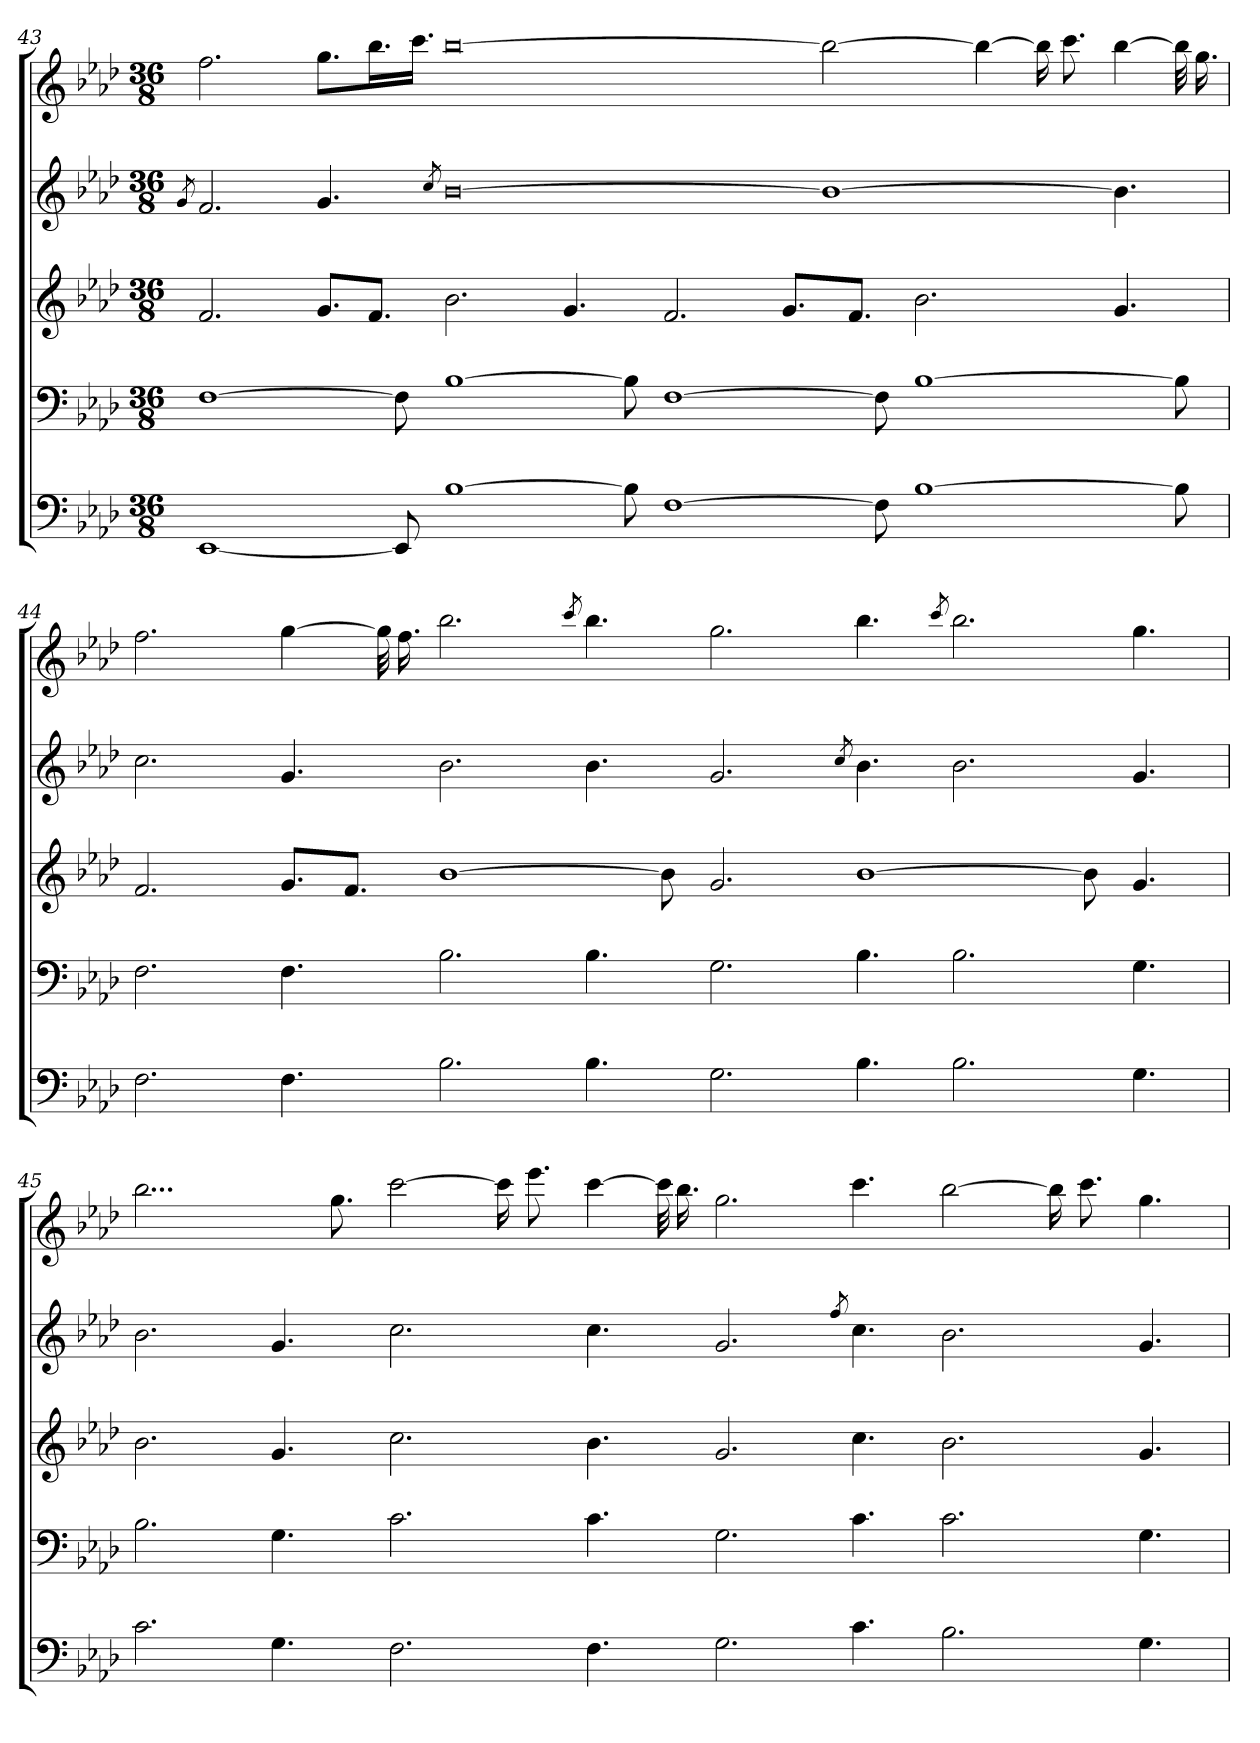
**kern	**kern	**kern	**kern	**kern
*part5	*part4	*part3	*part2	*part1
*staff5	*staff4	*staff3	*staff2	*staff1
*clefF4	*clefF4	*clefG2	*clefG2	*clefG2
*k[b-e-a-d-]	*k[b-e-a-d-]	*k[b-e-a-d-]	*k[b-e-a-d-]	*k[b-e-a-d-]
*M36/8	*M36/8	*M36/8	*M36/8	*M36/8
=43	=43	=43	=43	=43
.	.	.	8qg	.
[1EE-	[1F	2.f	2.f	2.ff
.	.	8.g/L	4.g	8.gg\L
.	.	8.f/J	.	16.bb-\L
8EE-]	8F]	.	.	.
.	.	.	.	16.ccc\JJ
.	.	.	8qcc	.
[1B-	[1B-	2.b-	[0b-	[0bb-
.	.	4.g	.	.
8B-]	8B-]	.	.	.
[1F	[1F	2.f	.	.
.	.	8.g/L	.	.
.	.	.	1b-_	2bb-_
.	.	8.f/J	.	.
8F]	8F]	.	.	.
[1B-	[1B-	2.b-	.	.
.	.	.	.	4bb-_
.	.	.	.	16bb-]
.	.	.	.	8.ccc
.	.	4.g	4.b-]	[4bb-
8B-]	8B-]	.	.	32bb-]
.	.	.	.	16.gg
=44	=44	=44	=44	=44
2.F	2.F	2.f	2.cc	2.ff
4.F	4.F	8.g/L	4.g	[4gg
.	.	8.f/J	.	.
.	.	.	.	32gg]
.	.	.	.	16.ff
2.B-	2.B-	[1b-	2.b-	2.bb-
.	.	.	.	8qccc
4.B-	4.B-	.	4.b-	4.bb-
.	.	8b-]	.	.
2.G	2.G	2.g	2.g	2.gg
.	.	.	8qcc	.
4.B-	4.B-	[1b-	4.b-	4.bb-
.	.	.	.	8qccc
2.B-	2.B-	.	2.b-	2.bb-
.	.	8b-]	.	.
4.G	4.G	4.g	4.g	4.gg
=45	=45	=45	=45	=45
2.c	2.B-	2.b-	2.b-	2...bb-
4.G	4.G	4.g	4.g	.
.	.	.	.	8.gg
2.F	2.c	2.cc	2.cc	[2ccc
.	.	.	.	16ccc]
.	.	.	.	8.eee-
4.F	4.c	4.b-	4.cc	[4ccc
.	.	.	.	32ccc]
.	.	.	.	16.bb-
2.G	2.G	2.g	2.g	2.gg
.	.	.	8qff	.
4.c	4.c	4.cc	4.cc	4.ccc
2.B-	2.c	2.b-	2.b-	[2bb-
.	.	.	.	16bb-]
.	.	.	.	8.ccc
4.G	4.G	4.g	4.g	4.gg
=	=	=	=	=
*-	*-	*-	*-	*-
